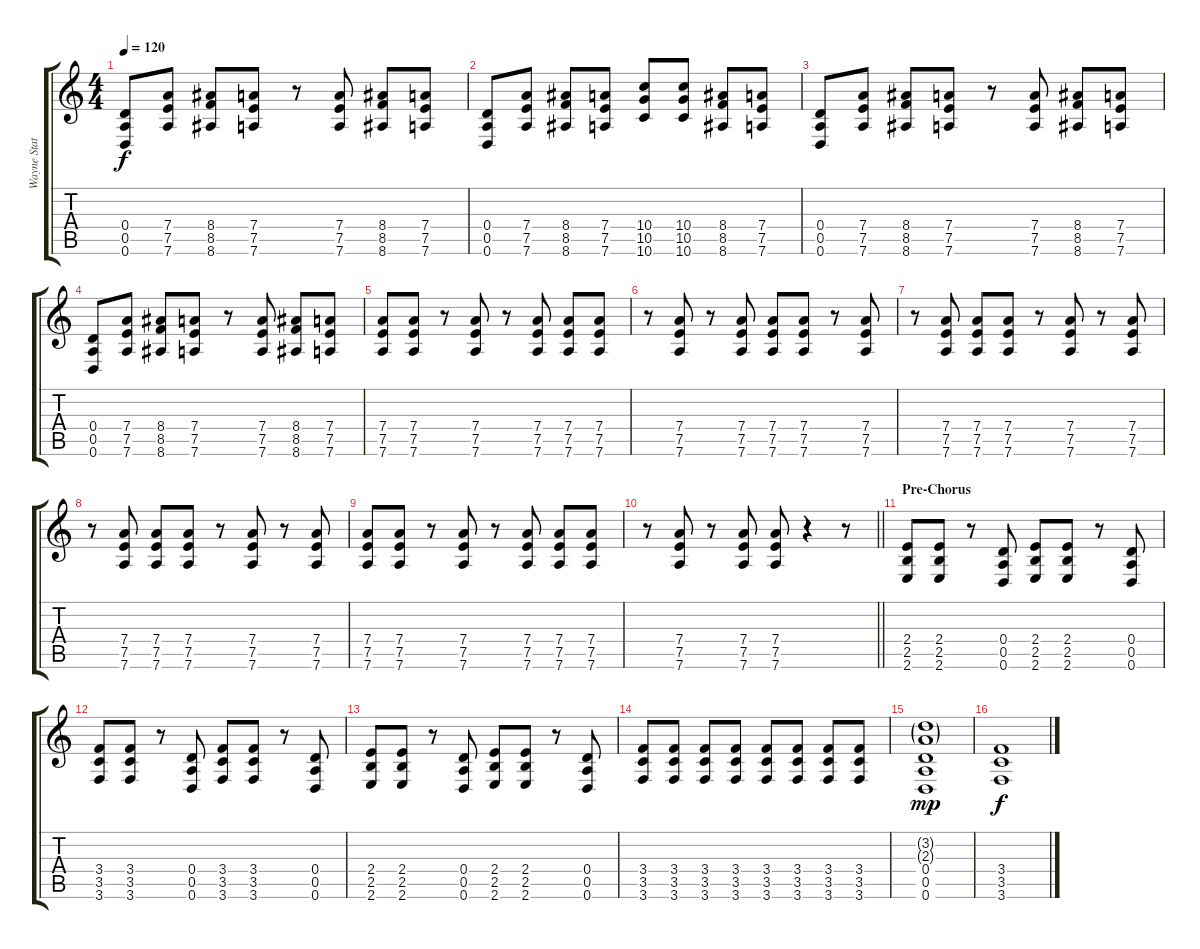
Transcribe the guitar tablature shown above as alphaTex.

\track ("Wayne Static" "Wayne Stat") {instrument distortionguitar}
\staff {score tabs}
\tuning (E4 B3 G3 D3 A2 D2) {hide}
\ts (4 4)
\tempo 120
\clef g2
\ks c
(0.4 0.5 0.6).8{dy f} (7.4 7.5 7.6).8 (8.4 8.5 8.6).8 (7.4 7.5 7.6).8 r.8 (7.4 7.5 7.6).8 (8.4 8.5 8.6).8 (7.4 7.5 7.6).8 |
(0.4 0.5 0.6).8 (7.4 7.5 7.6).8 (8.4 8.5 8.6).8 (7.4 7.5 7.6).8 (10.4 10.5 10.6).8 (10.4 10.5 10.6).8 (8.4 8.5 8.6).8 (7.4 7.5 7.6).8 |
(0.4 0.5 0.6).8 (7.4 7.5 7.6).8 (8.4 8.5 8.6).8 (7.4 7.5 7.6).8 r.8 (7.4 7.5 7.6).8 (8.4 8.5 8.6).8 (7.4 7.5 7.6).8 |
(0.4 0.5 0.6).8 (7.4 7.5 7.6).8 (8.4 8.5 8.6).8 (7.4 7.5 7.6).8 r.8 (7.4 7.5 7.6).8 (8.4 8.5 8.6).8 (7.4 7.5 7.6).8 |
(7.4 7.5 7.6).8 (7.4 7.5 7.6).8 r.8 (7.4 7.5 7.6).8 r.8 (7.4 7.5 7.6).8 (7.4 7.5 7.6).8 (7.4 7.5 7.6).8 |
r.8 (7.4 7.5 7.6).8 r.8 (7.4 7.5 7.6).8 (7.4 7.5 7.6).8 (7.4 7.5 7.6).8 r.8 (7.4 7.5 7.6).8 |
r.8 (7.4 7.5 7.6).8 (7.4 7.5 7.6).8 (7.4 7.5 7.6).8 r.8 (7.4 7.5 7.6).8 r.8 (7.4 7.5 7.6).8 |
r.8 (7.4 7.5 7.6).8 (7.4 7.5 7.6).8 (7.4 7.5 7.6).8 r.8 (7.4 7.5 7.6).8 r.8 (7.4 7.5 7.6).8 |
(7.4 7.5 7.6).8 (7.4 7.5 7.6).8 r.8 (7.4 7.5 7.6).8 r.8 (7.4 7.5 7.6).8 (7.4 7.5 7.6).8 (7.4 7.5 7.6).8 |
\barLineRight lightlight
r.8 (7.4 7.5 7.6).8 r.8 (7.4 7.5 7.6).8 (7.4 7.5 7.6).8 r.4 r.8 |
\section ("" "Pre-Chorus")
(2.4 2.5 2.6).8 (2.4 2.5 2.6).8 r.8 (0.4 0.5 0.6).8 (2.4 2.5 2.6).8 (2.4 2.5 2.6).8 r.8 (0.4 0.5 0.6).8 |
(3.4 3.5 3.6).8 (3.4 3.5 3.6).8 r.8 (0.4 0.5 0.6).8 (3.4 3.5 3.6).8 (3.4 3.5 3.6).8 r.8 (0.4 0.5 0.6).8 |
(2.4 2.5 2.6).8 (2.4 2.5 2.6).8 r.8 (0.4 0.5 0.6).8 (2.4 2.5 2.6).8 (2.4 2.5 2.6).8 r.8 (0.4 0.5 0.6).8 |
(3.4 3.5 3.6).8 (3.4 3.5 3.6).8 (3.4 3.5 3.6).8 (3.4 3.5 3.6).8 (3.4 3.5 3.6).8 (3.4 3.5 3.6).8 (3.4 3.5 3.6).8 (3.4 3.5 3.6).8 |
(3.2{g} 2.3{g} 0.4 0.5 0.6).1{dy mp} |
(3.4 3.5 3.6).1{dy f}
